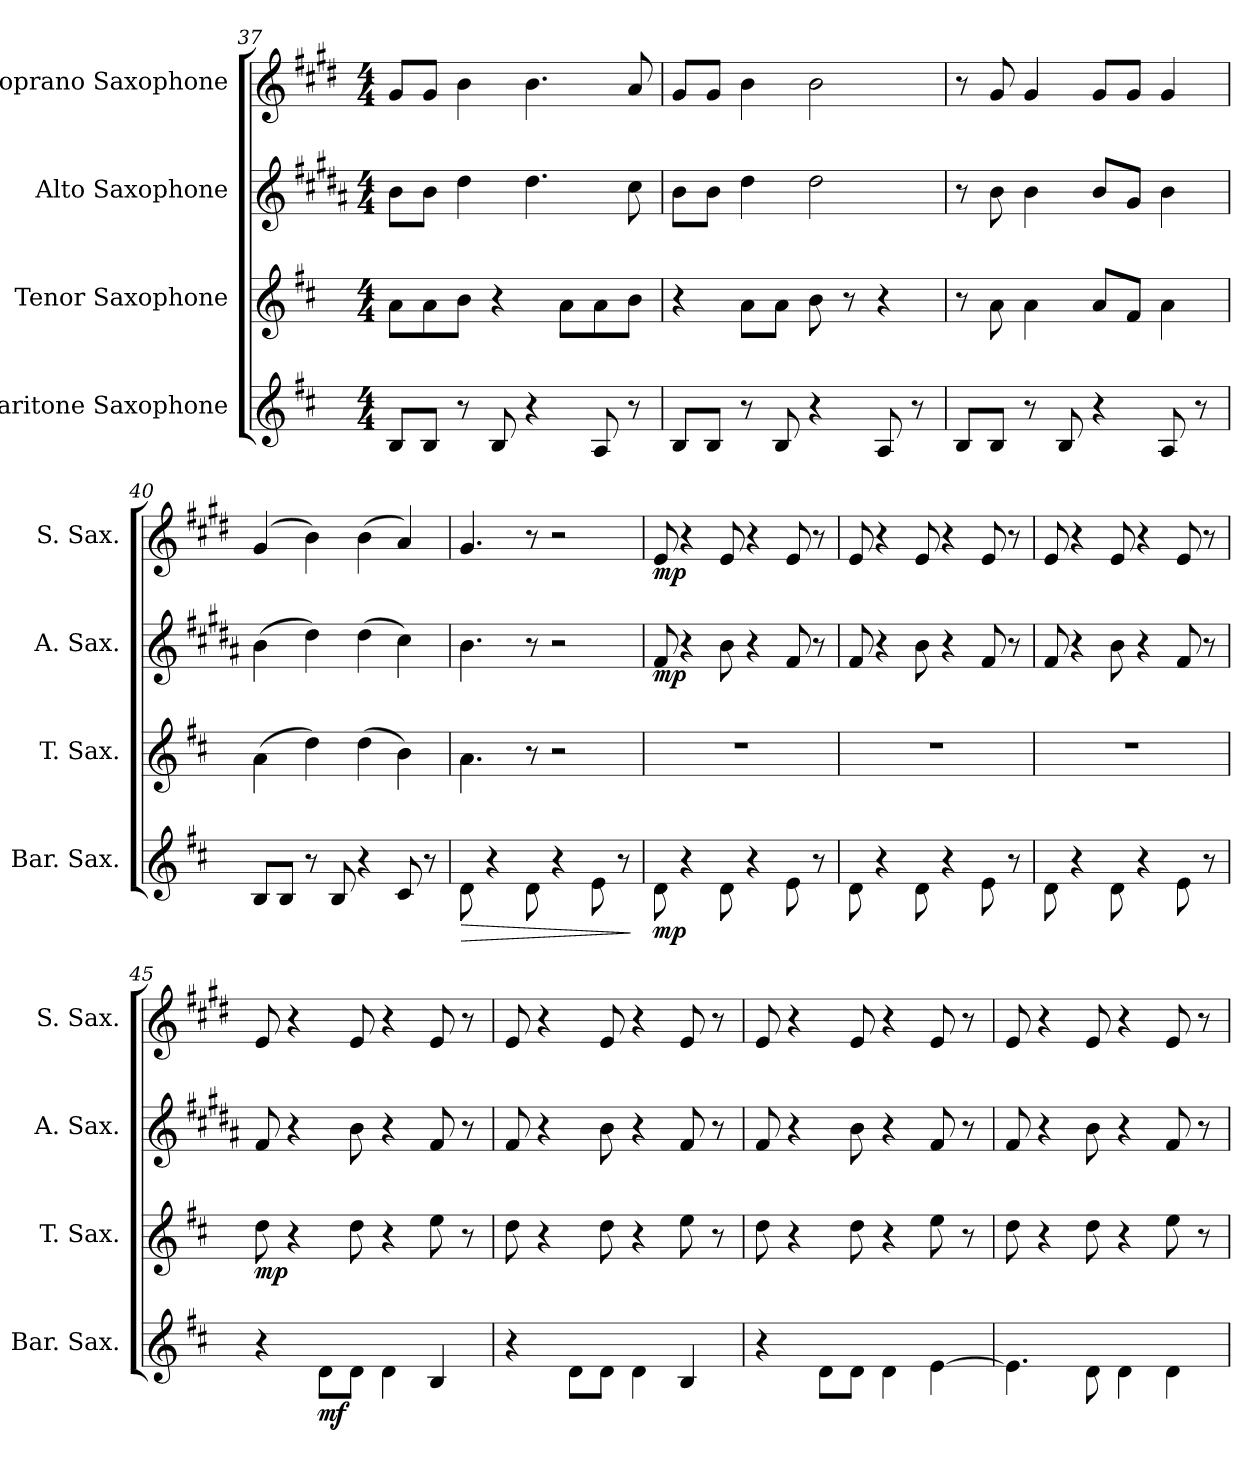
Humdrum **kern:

**kern	**dynam	**kern	**dynam	**kern	**dynam	**kern	**dynam
*part4	*part4	*part3	*part3	*part2	*part2	*part1	*part1
*staff4	*staff4	*staff3	*staff3	*staff2	*staff2	*staff1	*staff1
*I"Baritone Saxophone	*	*I"Tenor Saxophone	*	*I"Alto Saxophone	*	*I"Soprano Saxophone	*
*I'Bar. Sax.	*	*I'T. Sax.	*	*I'A. Sax.	*	*I'S. Sax.	*
*clefG2	*	*clefG2	*	*clefG2	*	*clefG2	*
*ITrd12c21	*	*ITrd8c14	*	*ITrd5c9	*	*ITrd1c2	*
*k[f#c#]	*	*k[f#c#]	*	*k[f#c#]	*	*k[f#c#]	*
*M4/4	*	*M4/4	*	*M4/4	*	*M4/4	*
=37	=37	=37	=37	=37	=37	=37	=37
8BB/L	.	8A\L	.	8d\L	.	8f#/L	.
8BB/J	.	8A\	.	8d\J	.	8f#/J	.
8r	.	8B\J	.	4f#\	.	4a\	.
8BB/	.	4r	.	.	.	.	.
4r	.	.	.	4.f#\	.	4.a\	.
.	.	8A\L	.	.	.	.	.
8AA/	.	8A\	.	.	.	.	.
8r	.	8B\J	.	8e\	.	8g/	.
=38	=38	=38	=38	=38	=38	=38	=38
8BB/L	.	4r	.	8d\L	.	8f#/L	.
8BB/J	.	.	.	8d\J	.	8f#/J	.
8r	.	8A\L	.	4f#\	.	4a\	.
8BB/	.	8A\J	.	.	.	.	.
4r	.	8B\	.	2f#\	.	2a\	.
.	.	8r	.	.	.	.	.
8AA/	.	4r	.	.	.	.	.
8r	.	.	.	.	.	.	.
=39	=39	=39	=39	=39	=39	=39	=39
8BB/L	.	8r	.	8r	.	8r	.
8BB/J	.	8A\	.	8d\	.	8f#/	.
8r	.	4A\	.	4d\	.	4f#/	.
8BB/	.	.	.	.	.	.	.
4r	.	8A/L	.	8d/L	.	8f#/L	.
.	.	8F#/J	.	8B/J	.	8f#/J	.
8AA/	.	4A\	.	4d\	.	4f#/	.
8r	.	.	.	.	.	.	.
!!LO:LB:g=z
=40	=40	=40	=40	=40	=40	=40	=40
8BB/L	.	(4A\	.	(4d\	.	(4f#/	.
8BB/J	.	.	.	.	.	.	.
8r	.	4d\)	.	4f#\)	.	4a\)	.
8BB/	.	.	.	.	.	.	.
4r	.	(4d\	.	(4f#\	.	(4a\	.
8C#/	.	4B\)	.	4e\)	.	4g/)	.
8r	.	.	.	.	.	.	.
=41	=41	=41	=41	=41	=41	=41	=41
!	!LO:HP:b	!	!	!	!	!	!
8D\	>	4.A\	.	4.d\	.	4.f#/	.
4r	.	.	.	.	.	.	.
8D\	.	8r	.	8r	.	8r	.
4r	.	2r	.	2r	.	2r	.
8E\	.	.	.	.	.	.	.
8r	.	.	.	.	.	.	.
.	]	.	.	.	.	.	.
=42	=42	=42	=42	=42	=42	=42	=42
!	!LO:DY:b	!	!	!	!LO:DY:b	!	!LO:DY:b
8D\	mp	1r	.	8A/	mp	8d/	mp
4r	.	.	.	4r	.	4r	.
8D\	.	.	.	8d\	.	8d/	.
4r	.	.	.	4r	.	4r	.
8E\	.	.	.	8A/	.	8d/	.
8r	.	.	.	8r	.	8r	.
=43	=43	=43	=43	=43	=43	=43	=43
8D\	.	1r	.	8A/	.	8d/	.
4r	.	.	.	4r	.	4r	.
8D\	.	.	.	8d\	.	8d/	.
4r	.	.	.	4r	.	4r	.
8E\	.	.	.	8A/	.	8d/	.
8r	.	.	.	8r	.	8r	.
=44	=44	=44	=44	=44	=44	=44	=44
8D\	.	1r	.	8A/	.	8d/	.
4r	.	.	.	4r	.	4r	.
8D\	.	.	.	8d\	.	8d/	.
4r	.	.	.	4r	.	4r	.
8E\	.	.	.	8A/	.	8d/	.
8r	.	.	.	8r	.	8r	.
!!LO:LB:g=z
=45	=45	=45	=45	=45	=45	=45	=45
!	!	!	!LO:DY:b	!	!	!	!
4r	.	8d\	mp	8A/	.	8d/	.
.	.	4r	.	4r	.	4r	.
!	!LO:DY:b	!	!	!	!	!	!
8D\L	mf	.	.	.	.	.	.
8D\J	.	8d\	.	8d\	.	8d/	.
4D\	.	4r	.	4r	.	4r	.
4BB/	.	8e\	.	8A/	.	8d/	.
.	.	8r	.	8r	.	8r	.
=46	=46	=46	=46	=46	=46	=46	=46
4r	.	8d\	.	8A/	.	8d/	.
.	.	4r	.	4r	.	4r	.
8D\L	.	.	.	.	.	.	.
8D\J	.	8d\	.	8d\	.	8d/	.
4D\	.	4r	.	4r	.	4r	.
4BB/	.	8e\	.	8A/	.	8d/	.
.	.	8r	.	8r	.	8r	.
=47	=47	=47	=47	=47	=47	=47	=47
4r	.	8d\	.	8A/	.	8d/	.
.	.	4r	.	4r	.	4r	.
8D\L	.	.	.	.	.	.	.
8D\J	.	8d\	.	8d\	.	8d/	.
4D\	.	4r	.	4r	.	4r	.
[4E\	.	8e\	.	8A/	.	8d/	.
.	.	8r	.	8r	.	8r	.
=48	=48	=48	=48	=48	=48	=48	=48
4.E\]	.	8d\	.	8A/	.	8d/	.
.	.	4r	.	4r	.	4r	.
8D\	.	8d\	.	8d\	.	8d/	.
4D\	.	4r	.	4r	.	4r	.
4D\	.	8e\	.	8A/	.	8d/	.
.	.	8r	.	8r	.	8r	.
=	=	=	=	=	=	=	=
*-	*-	*-	*-	*-	*-	*-	*-
